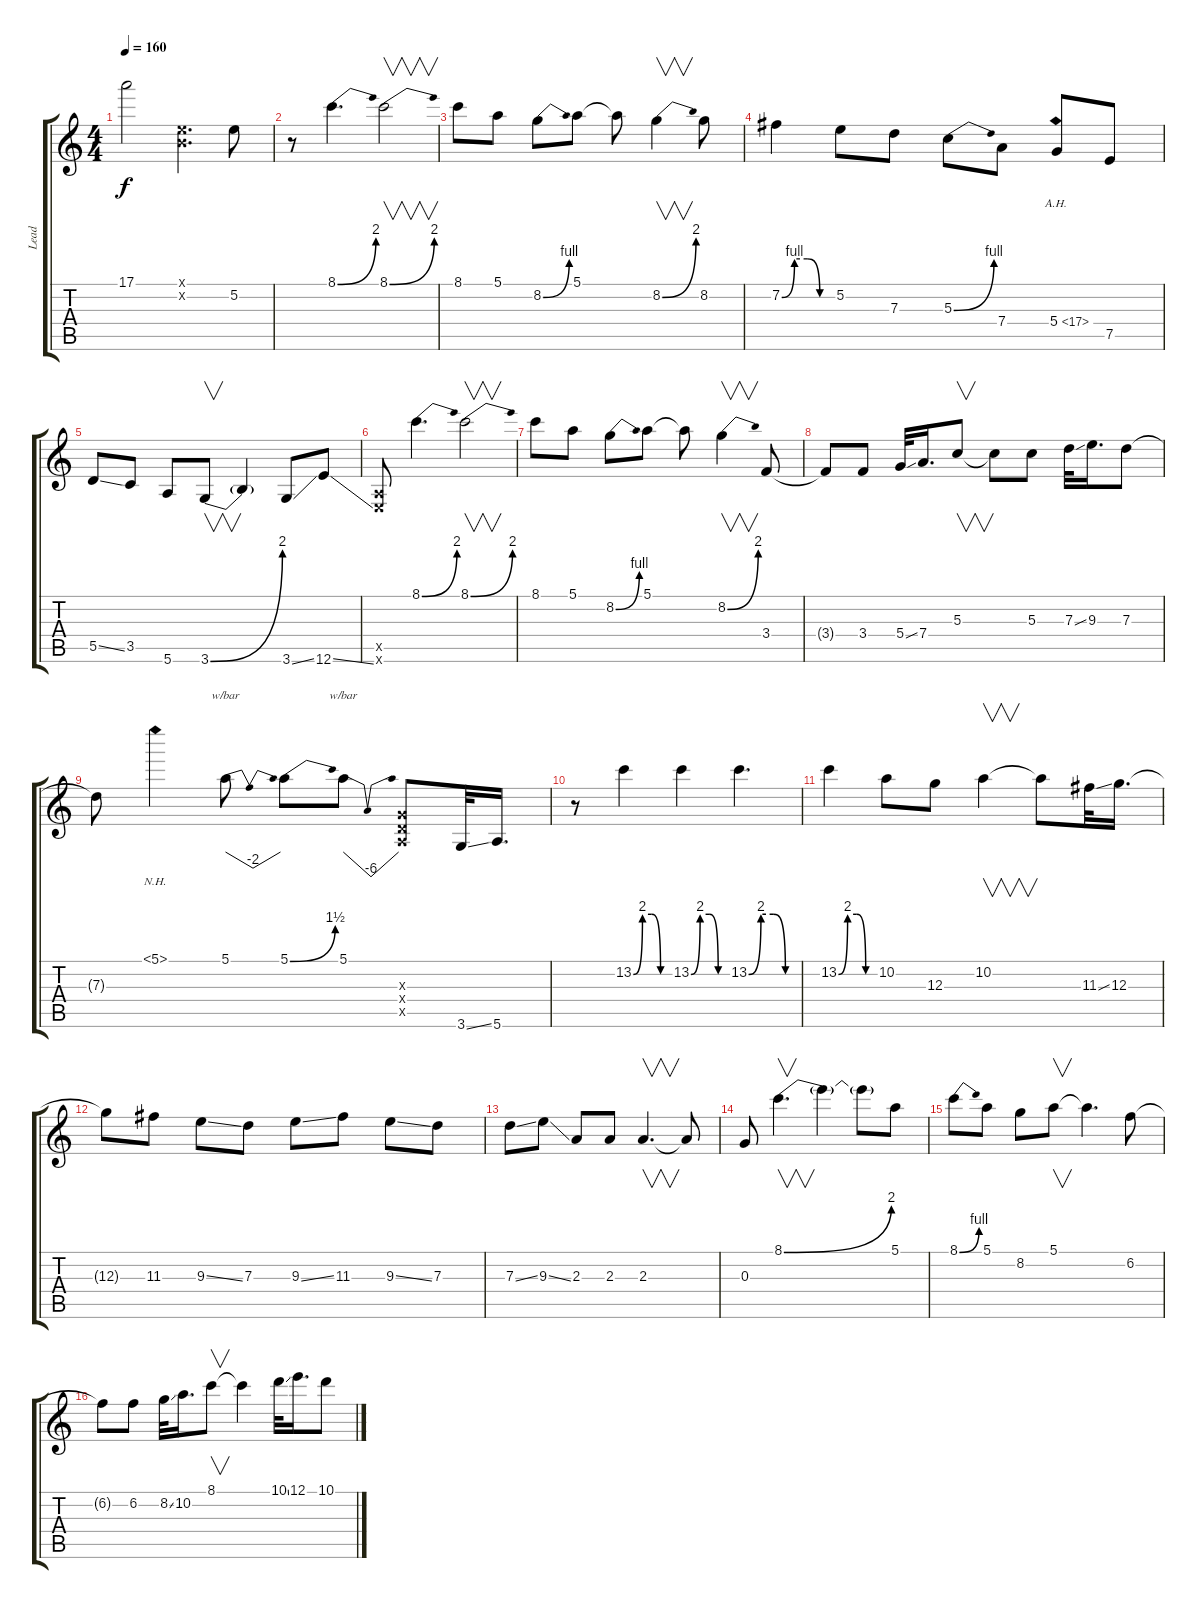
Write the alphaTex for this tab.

\track ("Lead" "Lead") {instrument distortionguitar}
\staff {score tabs}
\tuning (E4 B3 G3 D3 A2 E2) {hide}
\ts (4 4)
\tempo 160
\clef g2
\ks c
17.1{t}.2{dy f} (0.1{x} 0.2{x}).4{d} 5.2.8 |
r.8 8.1{be (bend 0 0 60 8)}.4{d} 8.1{be (bend 0 0 60 8)}.2{v} |
8.1.8 5.1.8 8.2{be (bend 0 0 60 4)}.8 5.1.8 5.1{t}.8 8.2{be (bend 0 0 60 8)}.4{v} 8.2.8 |
7.2{be (custom 0 0 15 4 30 4 45 0 60 0)}.4 5.2.8 7.3.8 5.3{be (bend 0 0 60 4)}.8 7.4.8 5.4{ah 12}.8 7.5.8 |
5.5{ss}.8 3.5.8 5.6.8 3.6{be (bend 0 0 60 8)}.8{v} 3.6{t}.4 3.6{ss}.8 12.6{ss}.8 |
(0.5{x} 0.6{x}).8 8.1{be (bend 0 0 60 8)}.4{d} 8.1{be (bend 0 0 60 8)}.2{v} |
8.1.8 5.1.8 8.2{be (bend 0 0 60 4)}.8 5.1.8 5.1{t}.8 8.2{be (bend 0 0 60 8)}.4{v} 3.4.8 |
3.4{t}.8 3.4.8 5.4{ss}.32 7.4.16{d} 5.3.8{v} 5.3{t}.8 5.3.8 7.3{ss}.32 9.3.16{d} 7.3.8 |
7.3{t}.8 5.1{nh}.4 5.1.8{tbe (dip default 0 0 30 -8 60 0)} 5.1{be (bend 0 0 60 6)}.8 5.1.8{tbe (dip default 0 0 30 -24 60 0)} (0.3{x} 0.4{x} 0.5{x}).8 3.6{ss}.32 5.6.16{d} |
r.8 13.2{be (custom 0 0 15 8 30 8 45 0 60 0)}.4 13.2{be (custom 0 0 15 8 30 8 45 0 60 0)}.4 13.2{be (custom 0 0 15 8 30 8 45 0 60 0)}.4{d} |
13.2{be (custom 0 0 15 8 30 8 45 0 60 0)}.4 10.2.8 12.3.8 10.2.4{v} 10.2{t}.8 11.3{ss}.32 12.3.16{d} |
12.3{t}.8 11.3.8 9.3{ss}.8 7.3.8 9.3{ss}.8 11.3.8 9.3{ss}.8 7.3.8 |
7.3{ss}.8 9.3{ss}.8 2.3.8 2.3.8 2.3.4{v d} 2.3{t}.8 |
0.3.8 8.1{be (bend 0 0 60 8)}.4{v d} 8.1{t}.4 8.1{t}.8 5.1.8 |
8.1{be (bend 0 0 60 4)}.8 5.1.8 8.2.8 5.1.8{v} 5.1{t}.4{d} 6.2.8 |
6.2{t}.8 6.2.8 8.2{ss}.32 10.2.16{d} 8.1.8{v} 8.1{t}.4 10.1{ss}.32 12.1.16{d} 10.1.8
